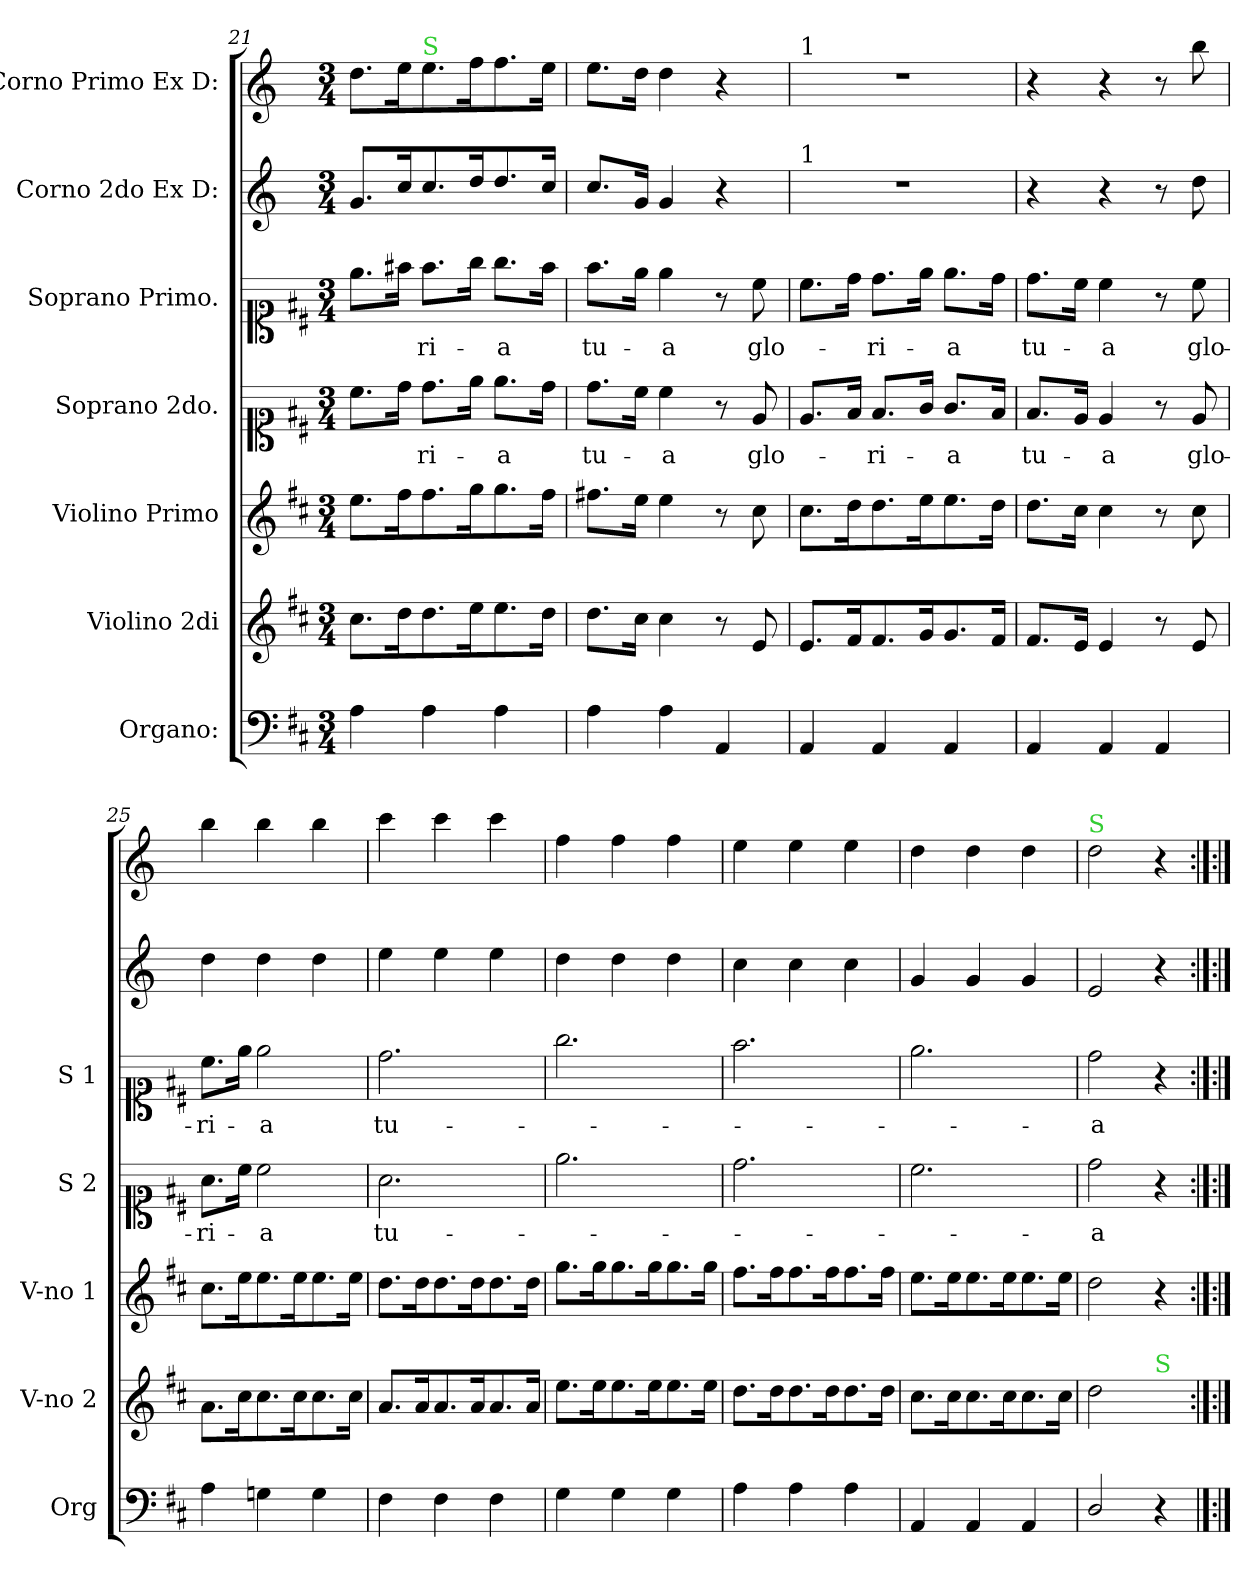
**kern	**kern	**kern	**kern	**text	**kern	**text	**kern	**kern
*part7	*part6	*part5	*part4	*part4	*part3	*part3	*part2	*part1
*staff7	*staff6	*staff5	*staff4	*staff4	*staff3	*staff3	*staff2	*staff1
*I"Organo:	*I"Violino 2di	*I"Violino Primo	*I"Soprano 2do.	*	*I"Soprano Primo.	*	*I"Corno 2do Ex D:	*I"Corno Primo Ex D:
*I'Org	*I'V-no 2	*I'V-no 1	*I'S 2	*	*I'S 1	*	*	*
*clefF4	*clefG2	*clefG2	*clefC1	*	*clefC1	*	*clefG2	*clefG2
*	*	*	*	*	*	*	*ITrd6c10	*ITrd6c10
*k[f#c#]	*k[f#c#]	*k[f#c#]	*k[f#c#]	*	*k[f#c#]	*	*k[f#c#]	*k[f#c#]
*M3/4	*M3/4	*M3/4	*M3/4	*	*M3/4	*	*M3/4	*M3/4
=21	=21	=21	=21	=21	=21	=21	=21	=21
4A\	8.cc#\L	8.ee\L	8.cc#\L	.	8.ee\L	.	8.A/L	8.e\L
.	16dd\K	16ff#\K	16dd\Jk	.	16ff#X\Jk	.	16d/K	16f#\K
!	!	!	!	!	!	!	!	!LO:TX:a:color=limegreen:t=S
4A\	8.dd\	8.ff#\	8.dd\L	-ri-	8.ff#\L	-ri-	8.d/	8.f#\
.	16ee\K	16gg\K	16ee\Jk	.	16gg\Jk	.	16e/K	16g\K
4A\	8.ee\	8.gg\	8.ee\L	-a	8.gg\L	-a	8.e/	8.g\
.	16dd\Jk	16ff#\Jk	16dd\Jk	.	16ff#\Jk	.	16d/Jk	16f#\Jk
=22	=22	=22	=22	=22	=22	=22	=22	=22
4A\	8.dd\L	8.ff#X\L	8.dd\L	tu-	8.ff#\L	tu-	8.d/L	8.f#\L
.	16cc#\Jk	16ee\Jk	16cc#\Jk	.	16ee\Jk	.	16A/Jk	16e\Jk
4A\	4cc#\	4ee\	4cc#\	-a	4ee\	-a	4A/	4e\
4AA/	8r	8r	8r	.	8r	.	4r	4r
.	8e/	8cc#\	8e/	glo-	8cc#\	glo-	.	.
=23	=23	=23	=23	=23	=23	=23	=23	=23
!	!	!	!	!	!	!	!	!LO:TX:a:t=1
!	!	!	!	!	!	!	!LO:TX:a:t=1	!
4AA/	8.e/L	8.cc#\L	8.e/L	.	8.cc#\L	.	2.r	2.r
.	16f#/K	16dd\K	16f#/Jk	.	16dd\Jk	.	.	.
4AA/	8.f#/	8.dd\	8.f#/L	-ri-	8.dd\L	-ri-	.	.
.	16g/K	16ee\K	16g/Jk	.	16ee\Jk	.	.	.
4AA/	8.g/	8.ee\	8.g/L	-a	8.ee\L	-a	.	.
.	16f#/Jk	16dd\Jk	16f#/Jk	.	16dd\Jk	.	.	.
=24	=24	=24	=24	=24	=24	=24	=24	=24
4AA/	8.f#/L	8.dd\L	8.f#/L	tu-	8.dd\L	tu-	4r	4r
.	16e/Jk	16cc#\Jk	16e/Jk	.	16cc#\Jk	.	.	.
4AA/	4e/	4cc#\	4e/	-a	4cc#\	-a	4r	4r
4AA/	8r	8r	8r	.	8r	.	8r	8r
.	8e/	8cc#\	8e/	glo-	8cc#\	glo-	8e\	8cc#\
=25	=25	=25	=25	=25	=25	=25	=25	=25
4A\	8.a\L	8.cc#\L	8.a\L	-ri-	8.cc#\L	-ri-	4e\	4cc#\
.	16cc#\K	16ee\K	16cc#\Jk	.	16ee\Jk	.	.	.
4Gn\	8.cc#\	8.ee\	2cc#\	-a	2ee\	-a	4e\	4cc#\
.	16cc#\K	16ee\K	.	.	.	.	.	.
4G\	8.cc#\	8.ee\	.	.	.	.	4e\	4cc#\
.	16cc#\Jk	16ee\Jk	.	.	.	.	.	.
=26	=26	=26	=26	=26	=26	=26	=26	=26
4F#\	8.a/L	8.dd\L	2.a\	tu-	2.dd\	tu-	4f#\	4dd\
.	16a/K	16dd\K	.	.	.	.	.	.
4F#\	8.a/	8.dd\	.	.	.	.	4f#\	4dd\
.	16a/K	16dd\K	.	.	.	.	.	.
4F#\	8.a/	8.dd\	.	.	.	.	4f#\	4dd\
.	16a/Jk	16dd\Jk	.	.	.	.	.	.
=27	=27	=27	=27	=27	=27	=27	=27	=27
4G\	8.ee\L	8.gg\L	2.ee\	.	2.gg\	.	4e\	4g\
.	16ee\K	16gg\K	.	.	.	.	.	.
4G\	8.ee\	8.gg\	.	.	.	.	4e\	4g\
.	16ee\K	16gg\K	.	.	.	.	.	.
4G\	8.ee\	8.gg\	.	.	.	.	4e\	4g\
.	16ee\Jk	16gg\Jk	.	.	.	.	.	.
=28	=28	=28	=28	=28	=28	=28	=28	=28
4A\	8.dd\L	8.ff#\L	2.dd\	.	2.ff#\	.	4d\	4f#\
.	16dd\K	16ff#\K	.	.	.	.	.	.
4A\	8.dd\	8.ff#\	.	.	.	.	4d\	4f#\
.	16dd\K	16ff#\K	.	.	.	.	.	.
4A\	8.dd\	8.ff#\	.	.	.	.	4d\	4f#\
.	16dd\Jk	16ff#\Jk	.	.	.	.	.	.
=29	=29	=29	=29	=29	=29	=29	=29	=29
4AA/	8.cc#\L	8.ee\L	2.cc#\	.	2.ee\	.	4A/	4e\
.	16cc#\K	16ee\K	.	.	.	.	.	.
4AA/	8.cc#\	8.ee\	.	.	.	.	4A/	4e\
.	16cc#\K	16ee\K	.	.	.	.	.	.
4AA/	8.cc#\	8.ee\	.	.	.	.	4A/	4e\
.	16cc#\Jk	16ee\Jk	.	.	.	.	.	.
=30	=30	=30	=30	=30	=30	=30	=30	=30
!	!	!	!	!	!	!	!	!LO:TX:a:color=limegreen:t=S
2D/	2dd\	2dd\	2dd\	-a	2dd\	-a	2F#/	2e\
!	!LO:TX:a:color=limegreen:t=S	!	!	!	!	!	!	!
4r	4ryy	4r	4r	.	4r	.	4r	4r
==	=:|!	=:|!	=:|!	=:|!	=:|!	=:|!	=:|!	=:|!
*-	*-	*-	*-	*-	*-	*-	*-	*-
